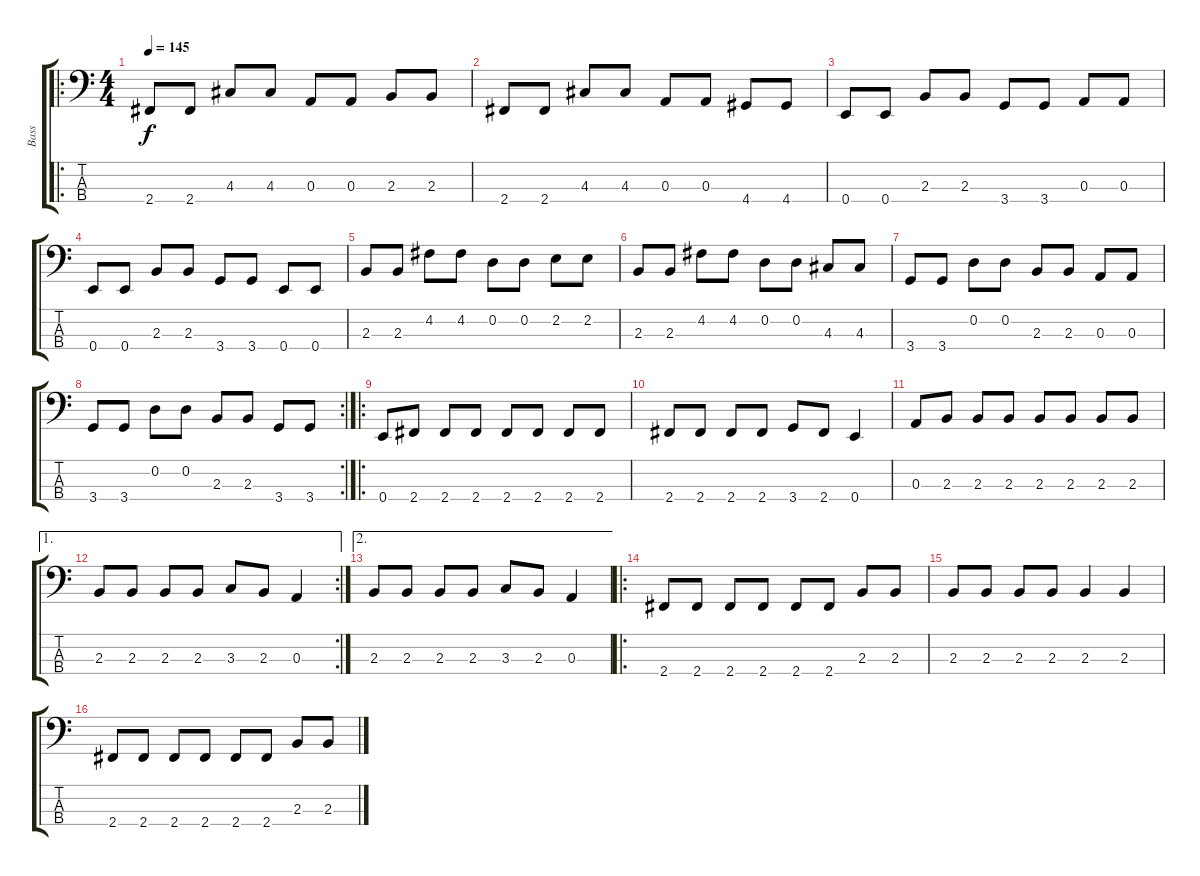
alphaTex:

\track ("Bass" "Bass") {instrument electricbassfinger}
\staff {score tabs}
\tuning (G2 D2 A1 E1) {hide}
\ro
\ts (4 4)
\tempo 145
\clef f4
\ks c
2.4.8{dy f instrument electricbassfinger} 2.4.8 4.3.8 4.3.8 0.3.8 0.3.8 2.3.8 2.3.8 |
2.4.8 2.4.8 4.3.8 4.3.8 0.3.8 0.3.8 4.4.8 4.4.8 |
0.4.8 0.4.8 2.3.8 2.3.8 3.4.8 3.4.8 0.3.8 0.3.8 |
0.4.8 0.4.8 2.3.8 2.3.8 3.4.8 3.4.8 0.4.8 0.4.8 |
2.3.8 2.3.8 4.2.8 4.2.8 0.2.8 0.2.8 2.2.8 2.2.8 |
2.3.8 2.3.8 4.2.8 4.2.8 0.2.8 0.2.8 4.3.8 4.3.8 |
3.4.8 3.4.8 0.2.8 0.2.8 2.3.8 2.3.8 0.3.8 0.3.8 |
\rc 2
3.4.8 3.4.8 0.2.8 0.2.8 2.3.8 2.3.8 3.4.8 3.4.8 |
\ro
0.4.8 2.4.8 2.4.8 2.4.8 2.4.8 2.4.8 2.4.8 2.4.8 |
2.4.8 2.4.8 2.4.8 2.4.8 3.4.8 2.4.8 0.4.4 |
0.3.8 2.3.8 2.3.8 2.3.8 2.3.8 2.3.8 2.3.8 2.3.8 |
\ae 1
\rc 2
2.3.8 2.3.8 2.3.8 2.3.8 3.3.8 2.3.8 0.3.4 |
\ae 2
2.3.8 2.3.8 2.3.8 2.3.8 3.3.8 2.3.8 0.3.4 |
\ro
2.4.8 2.4.8 2.4.8 2.4.8 2.4.8 2.4.8 2.3.8 2.3.8 |
2.3.8 2.3.8 2.3.8 2.3.8 2.3.4 2.3.4 |
2.4.8 2.4.8 2.4.8 2.4.8 2.4.8 2.4.8 2.3.8 2.3.8
